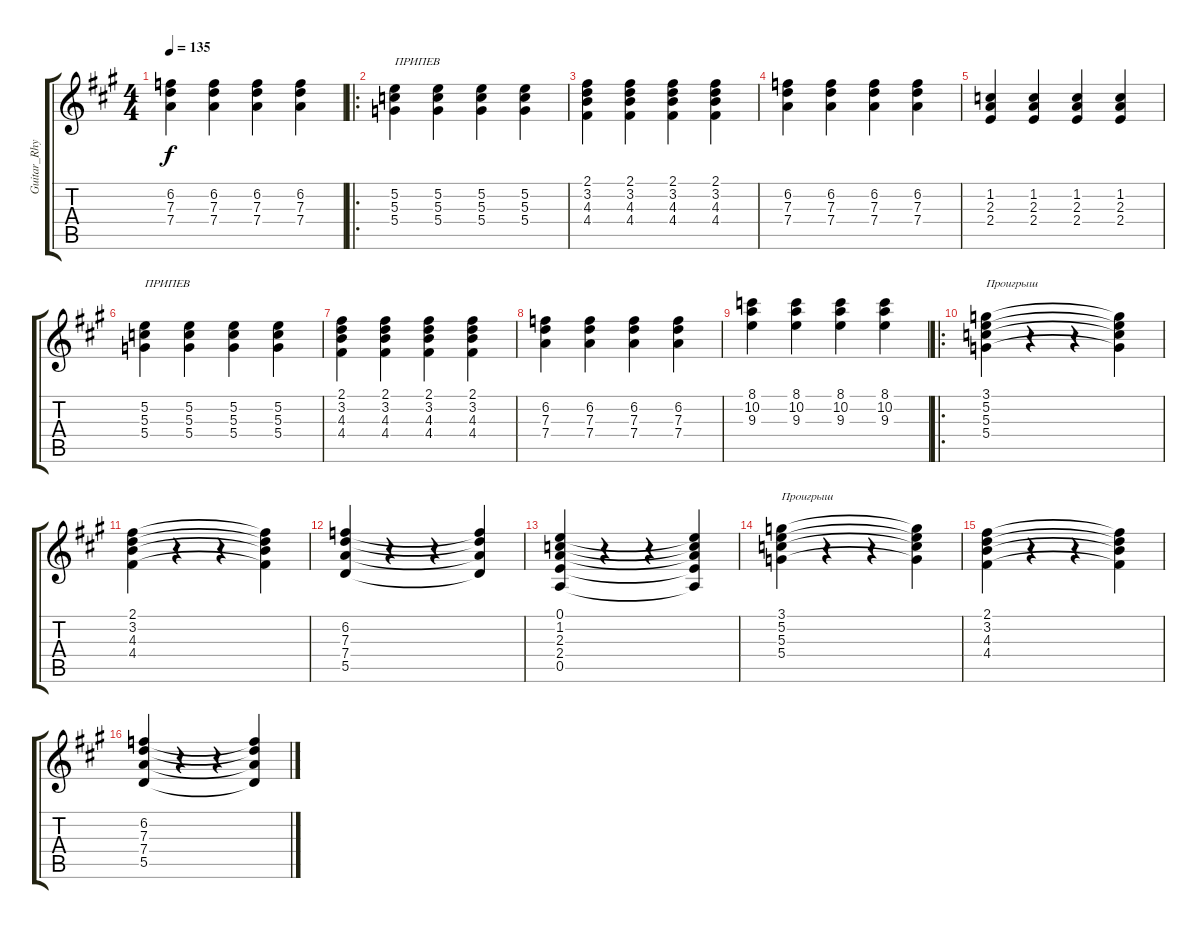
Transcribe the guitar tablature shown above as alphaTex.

\track ("Guitar_Rhytm" "Guitar_Rhy") {instrument electricguitarjazz}
\staff {score tabs}
\tuning (E4 B3 G3 D3 A2 D2) {hide}
\ts (4 4)
\tempo 135
\clef g2
\ks a
(6.2 7.3 7.4).4{dy f} (6.2 7.3 7.4).4 (6.2 7.3 7.4).4 (6.2 7.3 7.4).4 |
\ro
(5.2 5.3 5.4).4{txt "ПРИПЕВ"} (5.2 5.3 5.4).4 (5.2 5.3 5.4).4 (5.2 5.3 5.4).4 |
(2.1 3.2 4.3 4.4).4 (2.1 3.2 4.3 4.4).4 (2.1 3.2 4.3 4.4).4 (2.1 3.2 4.3 4.4).4 |
(6.2 7.3 7.4).4 (6.2 7.3 7.4).4 (6.2 7.3 7.4).4 (6.2 7.3 7.4).4 |
(1.2 2.3 2.4).4 (1.2 2.3 2.4).4 (1.2 2.3 2.4).4 (1.2 2.3 2.4).4 |
(5.2 5.3 5.4).4{txt "ПРИПЕВ"} (5.2 5.3 5.4).4 (5.2 5.3 5.4).4 (5.2 5.3 5.4).4 |
(2.1 3.2 4.3 4.4).4 (2.1 3.2 4.3 4.4).4 (2.1 3.2 4.3 4.4).4 (2.1 3.2 4.3 4.4).4 |
(6.2 7.3 7.4).4 (6.2 7.3 7.4).4 (6.2 7.3 7.4).4 (6.2 7.3 7.4).4 |
(8.1 10.2 9.3).4 (8.1 10.2 9.3).4 (8.1 10.2 9.3).4 (8.1 10.2 9.3).4 |
\ro
(3.1 5.2 5.3 5.4).4{txt "Проигрыш"} r.4 r.4 (3.1{t} 5.2{t} 5.3{t} 5.4{t}).4 |
(2.1 3.2 4.3 4.4).4 r.4 r.4 (2.1{t} 3.2{t} 4.3{t} 4.4{t}).4 |
(6.2 7.3 7.4 5.5).4 r.4 r.4 (6.2{t} 7.3{t} 7.4{t} 5.5{t}).4 |
(0.1 1.2 2.3 2.4 0.5).4 r.4 r.4 (0.1{t} 1.2{t} 2.3{t} 2.4{t} 0.5{t}).4 |
(3.1 5.2 5.3 5.4).4{txt "Проигрыш"} r.4 r.4 (3.1{t} 5.2{t} 5.3{t} 5.4{t}).4 |
(2.1 3.2 4.3 4.4).4 r.4 r.4 (2.1{t} 3.2{t} 4.3{t} 4.4{t}).4 |
(6.2 7.3 7.4 5.5).4 r.4 r.4 (6.2{t} 7.3{t} 7.4{t} 5.5{t}).4
